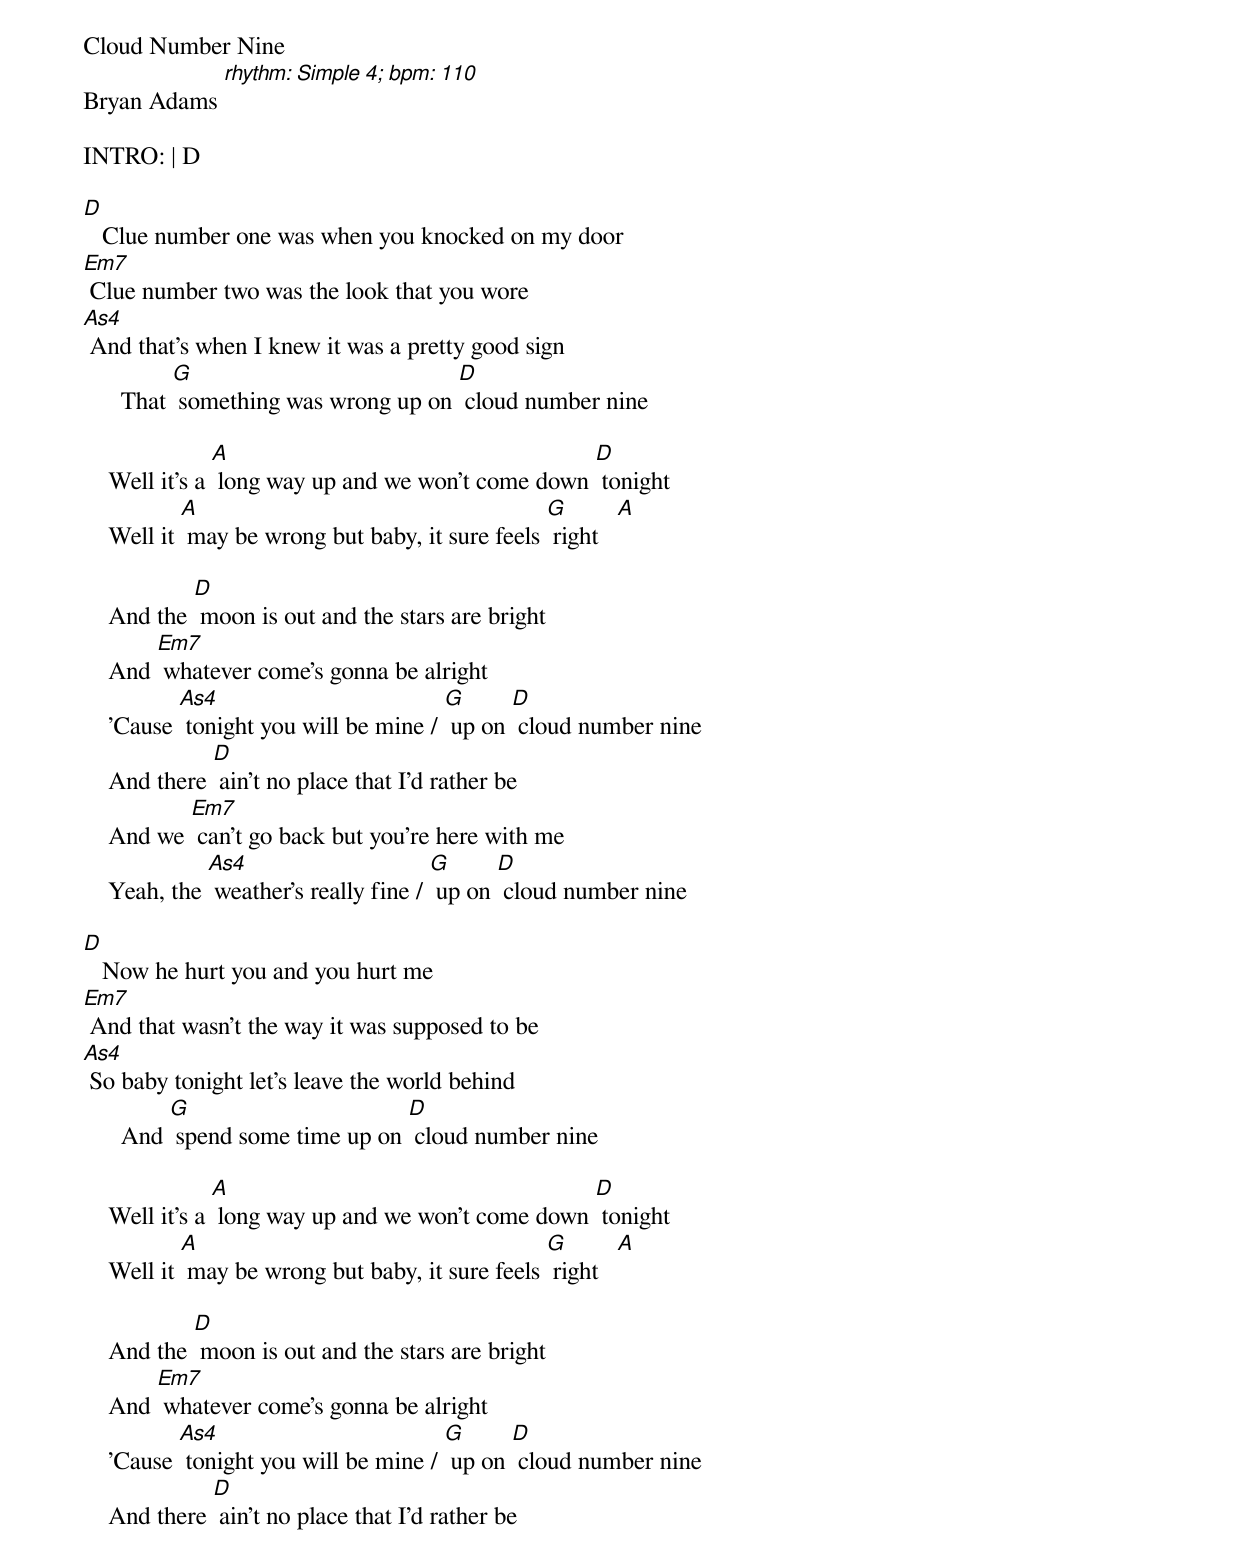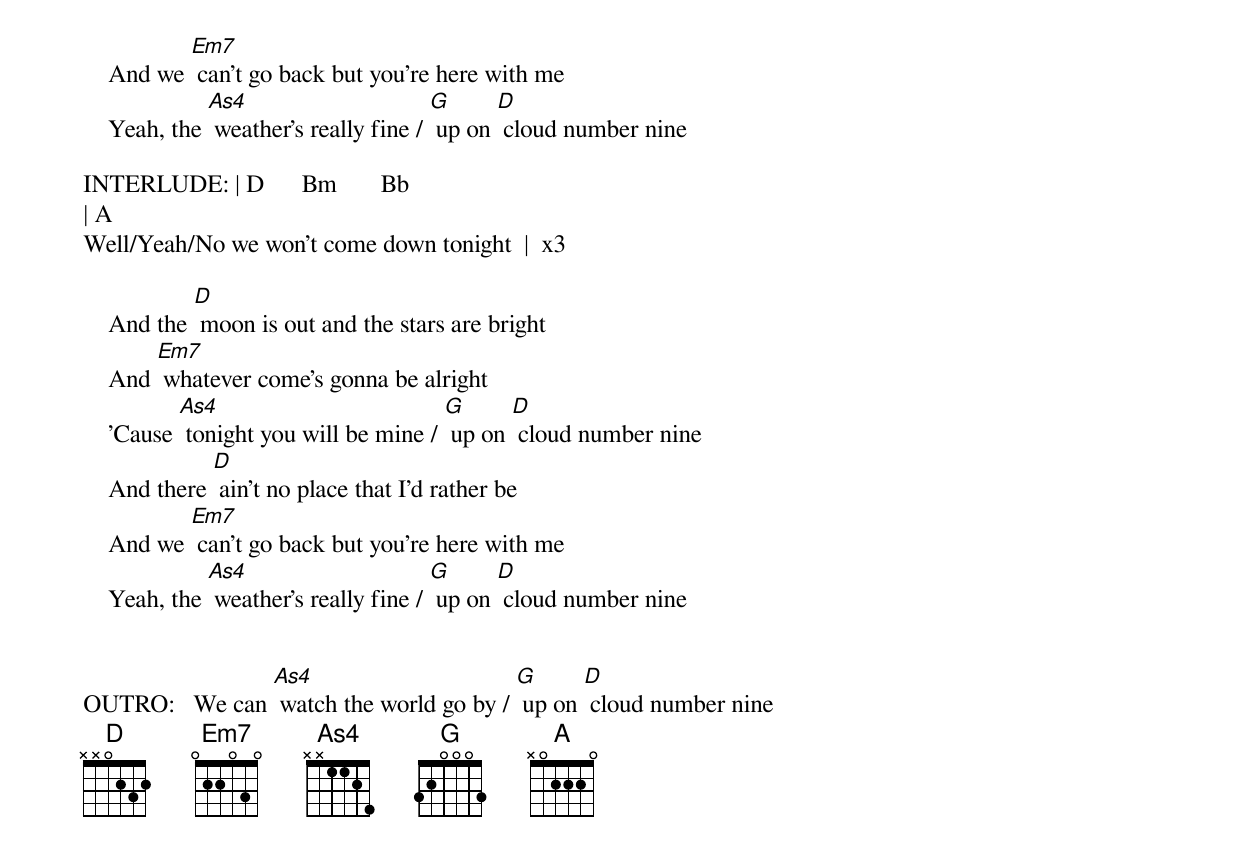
Cloud Number Nine
Bryan Adams [rhythm: Simple 4; bpm: 110]

INTRO: | D

[D]   Clue number one was when you knocked on my door
[Em7] Clue number two was the look that you wore
[As4] And that's when I knew it was a pretty good sign
      That [G] something was wrong up on [D] cloud number nine

    Well it's a [A] long way up and we won't come down [D] tonight
    Well it [A] may be wrong but baby, it sure feels [G] right   [A]

    And the [D] moon is out and the stars are bright
    And [Em7] whatever come's gonna be alright
    'Cause [As4] tonight you will be mine / [G] up on [D] cloud number nine
    And there [D] ain't no place that I'd rather be
    And we [Em7] can't go back but you're here with me
    Yeah, the [As4] weather's really fine / [G] up on [D] cloud number nine

[D]   Now he hurt you and you hurt me
[Em7] And that wasn't the way it was supposed to be
[As4] So baby tonight let's leave the world behind
      And [G] spend some time up on [D] cloud number nine

    Well it's a [A] long way up and we won't come down [D] tonight
    Well it [A] may be wrong but baby, it sure feels [G] right   [A]

    And the [D] moon is out and the stars are bright
    And [Em7] whatever come's gonna be alright
    'Cause [As4] tonight you will be mine / [G] up on [D] cloud number nine
    And there [D] ain't no place that I'd rather be
    And we [Em7] can't go back but you're here with me
    Yeah, the [As4] weather's really fine / [G] up on [D] cloud number nine

INTERLUDE: | D      Bm       Bb
| A
Well/Yeah/No we won't come down tonight  |  x3

    And the [D] moon is out and the stars are bright
    And [Em7] whatever come's gonna be alright
    'Cause [As4] tonight you will be mine / [G] up on [D] cloud number nine
    And there [D] ain't no place that I'd rather be
    And we [Em7] can't go back but you're here with me
    Yeah, the [As4] weather's really fine / [G] up on [D] cloud number nine


OUTRO:   We can [As4] watch the world go by / [G] up on [D] cloud number nine
